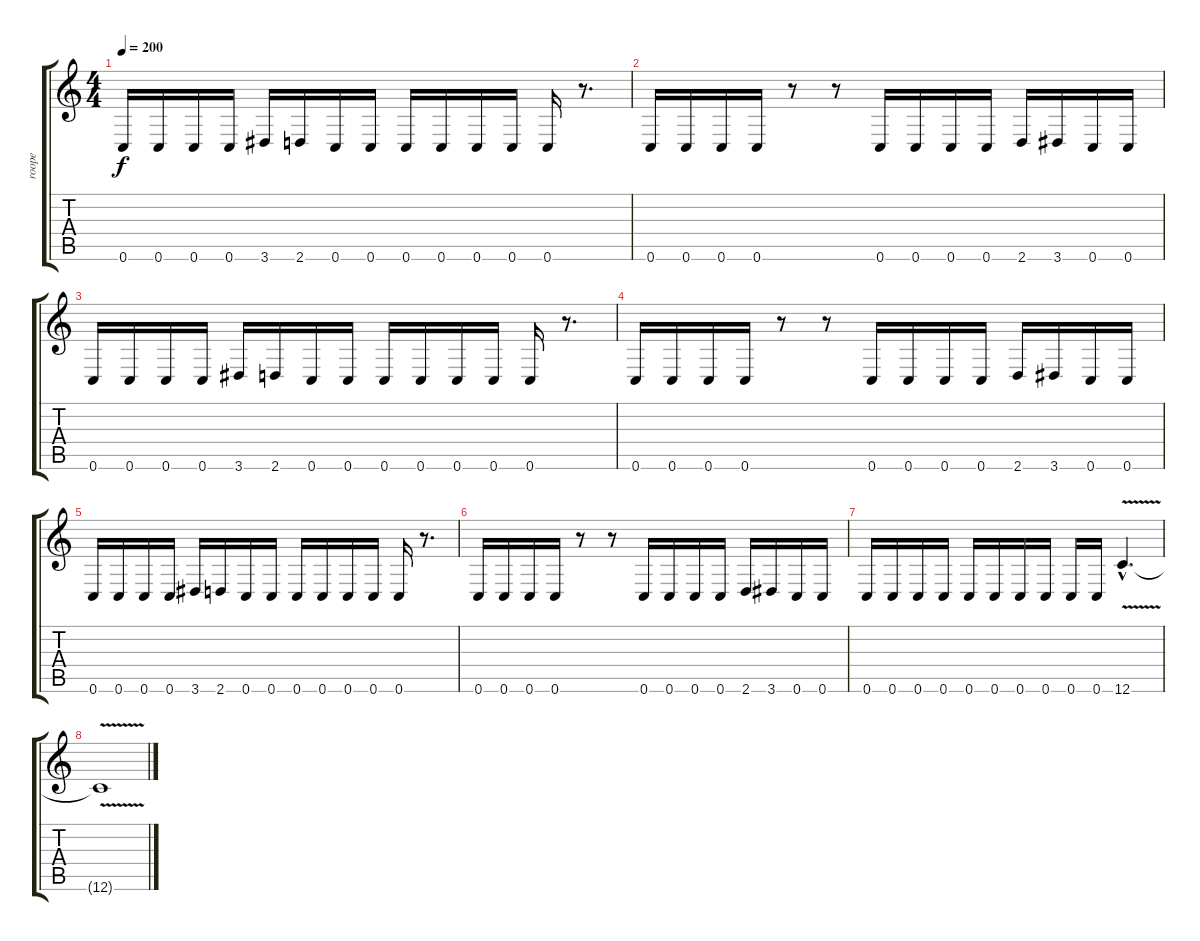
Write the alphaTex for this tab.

\track ("roope" "roope") {instrument distortionguitar}
\staff {score tabs}
\tuning (D4 A3 F3 C3 G2 C2) {hide}
\ts (4 4)
\tempo 200
\clef g2
\ks c
0.6.16{dy f} 0.6.16 0.6.16 0.6.16 3.6.16 2.6.16 0.6.16 0.6.16 0.6.16 0.6.16 0.6.16 0.6.16 0.6.16 r.8{d} |
0.6.16 0.6.16 0.6.16 0.6.16 r.8 r.8 0.6.16 0.6.16 0.6.16 0.6.16 2.6.16 3.6.16 0.6.16 0.6.16 |
0.6.16 0.6.16 0.6.16 0.6.16 3.6.16 2.6.16 0.6.16 0.6.16 0.6.16 0.6.16 0.6.16 0.6.16 0.6.16 r.8{d} |
0.6.16 0.6.16 0.6.16 0.6.16 r.8 r.8 0.6.16 0.6.16 0.6.16 0.6.16 2.6.16 3.6.16 0.6.16 0.6.16 |
0.6.16 0.6.16 0.6.16 0.6.16 3.6.16 2.6.16 0.6.16 0.6.16 0.6.16 0.6.16 0.6.16 0.6.16 0.6.16 r.8{d} |
0.6.16 0.6.16 0.6.16 0.6.16 r.8 r.8 0.6.16 0.6.16 0.6.16 0.6.16 2.6.16 3.6.16 0.6.16 0.6.16 |
0.6.16 0.6.16 0.6.16 0.6.16 0.6.16 0.6.16 0.6.16 0.6.16 0.6.16 0.6.16 12.6{v hac}.4{d} |
12.6{t}.1
